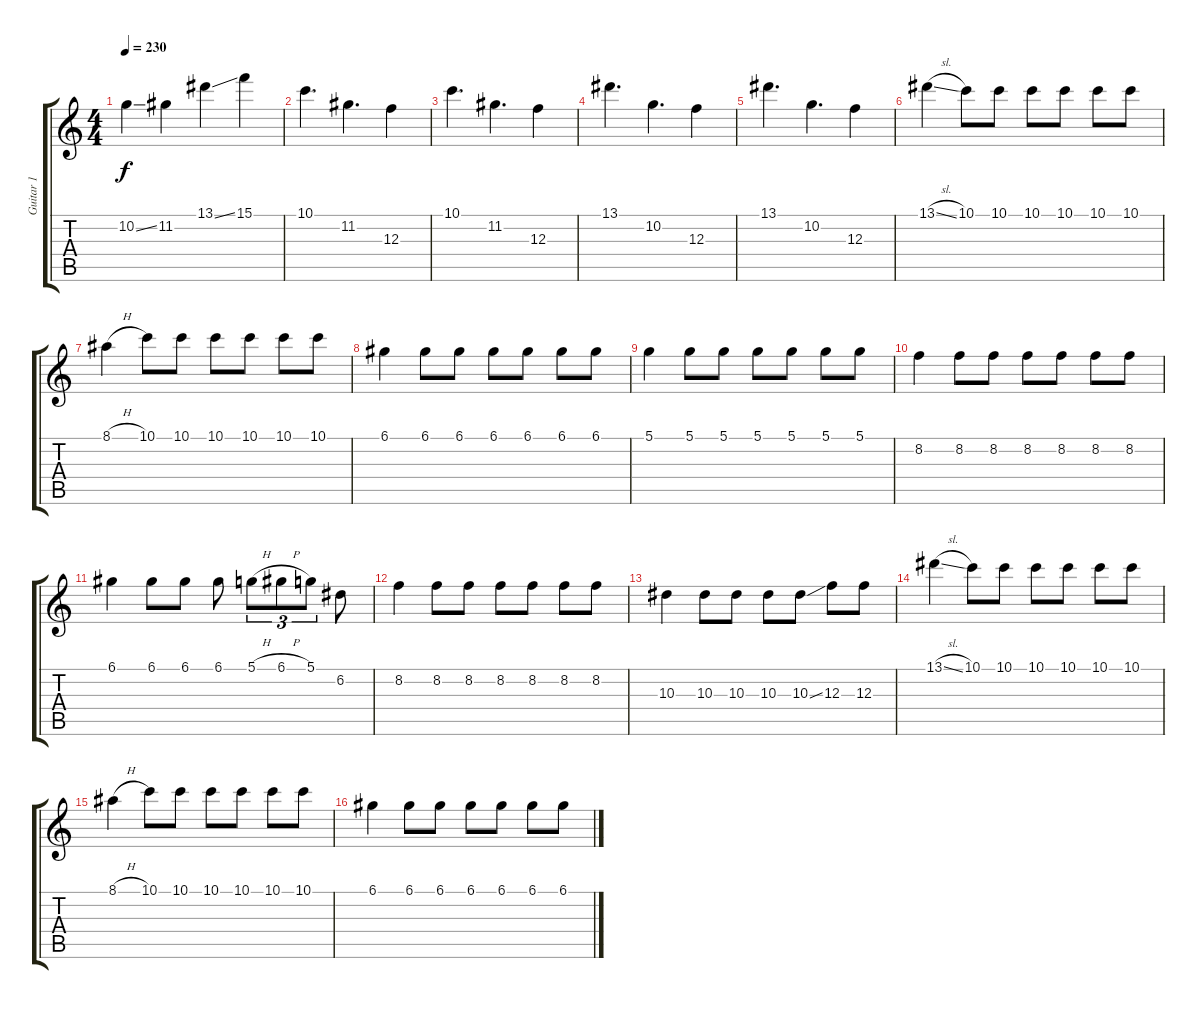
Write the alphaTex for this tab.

\track ("Guitar 1" "Guitar 1") {instrument distortionguitar}
\staff {score tabs}
\tuning (D4 A3 F3 C3 G2 C2) {hide}
\ts (4 4)
\tempo 230
\clef g2
\ks c
10.2{ss}.4{dy f} 11.2.4 13.1{ss}.4 15.1.4 |
10.1.4{d} 11.2.4{d} 12.3.4 |
10.1.4{d} 11.2.4{d} 12.3.4 |
13.1.4{d} 10.2.4{d} 12.3.4 |
13.1.4{d} 10.2.4{d} 12.3.4 |
13.1{sl}.4 10.1.8 10.1.8 10.1.8 10.1.8 10.1.8 10.1.8 |
8.1{h}.4 10.1.8 10.1.8 10.1.8 10.1.8 10.1.8 10.1.8 |
6.1.4 6.1.8 6.1.8 6.1.8 6.1.8 6.1.8 6.1.8 |
5.1.4 5.1.8 5.1.8 5.1.8 5.1.8 5.1.8 5.1.8 |
8.2.4 8.2.8 8.2.8 8.2.8 8.2.8 8.2.8 8.2.8 |
6.1.4 6.1.8 6.1.8 6.1.8 5.1{h}.8{tu (3 2)} 6.1{h}.8{tu (3 2)} 5.1.8{tu (3 2)} 6.2.8 |
8.2.4 8.2.8 8.2.8 8.2.8 8.2.8 8.2.8 8.2.8 |
10.3.4 10.3.8 10.3.8 10.3.8 10.3{ss}.8 12.3.8 12.3.8 |
13.1{sl}.4 10.1.8 10.1.8 10.1.8 10.1.8 10.1.8 10.1.8 |
8.1{h}.4 10.1.8 10.1.8 10.1.8 10.1.8 10.1.8 10.1.8 |
6.1.4 6.1.8 6.1.8 6.1.8 6.1.8 6.1.8 6.1.8
